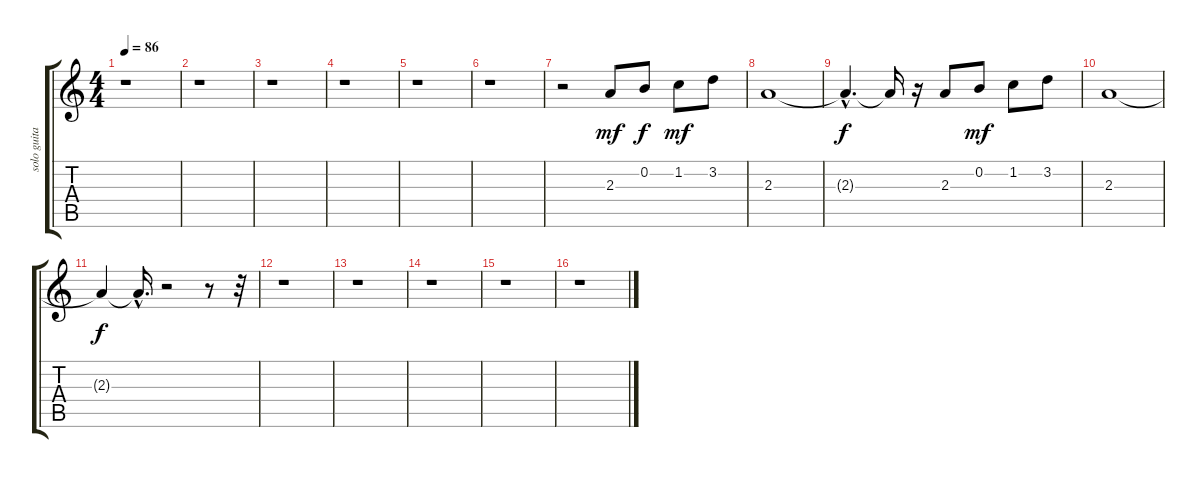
\track ("solo guitar" "solo guita") {instrument electricguitarjazz}
\staff {score tabs}
\tuning (E4 B3 G3 D3 A2 E2) {hide}
\ts (4 4)
\tempo 86
\clef g2
\ks c
r.1{dy mf} |
r.1 |
r.1 |
r.1 |
r.1 |
r.1 |
r.2 2.3.8 0.2.8{dy f} 1.2.8{dy mf} 3.2.8 |
2.3.1 |
2.3{hac t}.4{d dy f} 2.3{t}.16 r.16 2.3.8 0.2.8{dy mf} 1.2.8 3.2.8 |
2.3.1 |
2.3{t}.4{dy f} 2.3{hac t}.16{d} r.2 r.8 r.32 |
r.1 |
r.1 |
r.1 |
r.1 |
r.1
